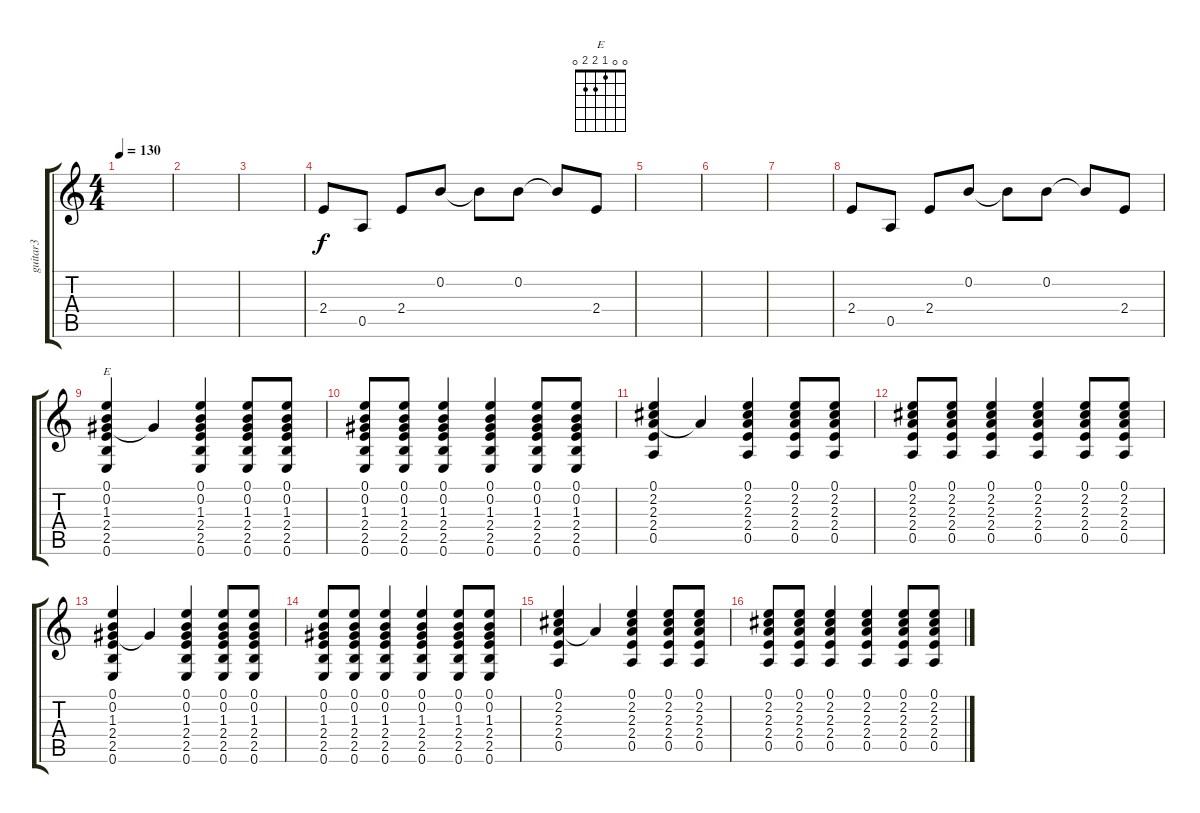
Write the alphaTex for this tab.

\track ("guitar3" "guitar3") {instrument acousticguitarsteel}
\staff {score tabs}
\tuning (E4 B3 G3 D3 A2 E2) {hide}
\chord ("E" 0 0 1 2 2 0)
\ts (4 4)
\tempo 130
\clef g2
\ks c
|
|
|
2.4.8 0.5.8 2.4.8 0.2.8 0.2{t}.8 0.2.8 0.2{t}.8 2.4.8 |
|
|
|
2.4.8 0.5.8 2.4.8 0.2.8 0.2{t}.8 0.2.8 0.2{t}.8 2.4.8 |
(0.1 0.2 1.3 2.4 2.5 0.6).4{ch "E"} 1.3{t}.4 (0.1 0.2 1.3 2.4 2.5 0.6).4 (0.1 0.2 1.3 2.4 2.5 0.6).8 (0.1 0.2 1.3 2.4 2.5 0.6).8 |
(0.1 0.2 1.3 2.4 2.5 0.6).8 (0.1 0.2 1.3 2.4 2.5 0.6).8 (0.1 0.2 1.3 2.4 2.5 0.6).4 (0.1 0.2 1.3 2.4 2.5 0.6).4 (0.1 0.2 1.3 2.4 2.5 0.6).8 (0.1 0.2 1.3 2.4 2.5 0.6).8 |
(0.1 2.2 2.3 2.4 0.5).4 2.3{t}.4 (0.1 2.2 2.3 2.4 0.5).4 (0.1 2.2 2.3 2.4 0.5).8 (0.1 2.2 2.3 2.4 0.5).8 |
(0.1 2.2 2.3 2.4 0.5).8 (0.1 2.2 2.3 2.4 0.5).8 (0.1 2.2 2.3 2.4 0.5).4 (0.1 2.2 2.3 2.4 0.5).4 (0.1 2.2 2.3 2.4 0.5).8 (0.1 2.2 2.3 2.4 0.5).8 |
(0.1 0.2 1.3 2.4 2.5 0.6).4 1.3{t}.4 (0.1 0.2 1.3 2.4 2.5 0.6).4 (0.1 0.2 1.3 2.4 2.5 0.6).8 (0.1 0.2 1.3 2.4 2.5 0.6).8 |
(0.1 0.2 1.3 2.4 2.5 0.6).8 (0.1 0.2 1.3 2.4 2.5 0.6).8 (0.1 0.2 1.3 2.4 2.5 0.6).4 (0.1 0.2 1.3 2.4 2.5 0.6).4 (0.1 0.2 1.3 2.4 2.5 0.6).8 (0.1 0.2 1.3 2.4 2.5 0.6).8 |
(0.1 2.2 2.3 2.4 0.5).4 2.3{t}.4 (0.1 2.2 2.3 2.4 0.5).4 (0.1 2.2 2.3 2.4 0.5).8 (0.1 2.2 2.3 2.4 0.5).8 |
(0.1 2.2 2.3 2.4 0.5).8 (0.1 2.2 2.3 2.4 0.5).8 (0.1 2.2 2.3 2.4 0.5).4 (0.1 2.2 2.3 2.4 0.5).4 (0.1 2.2 2.3 2.4 0.5).8 (0.1 2.2 2.3 2.4 0.5).8
